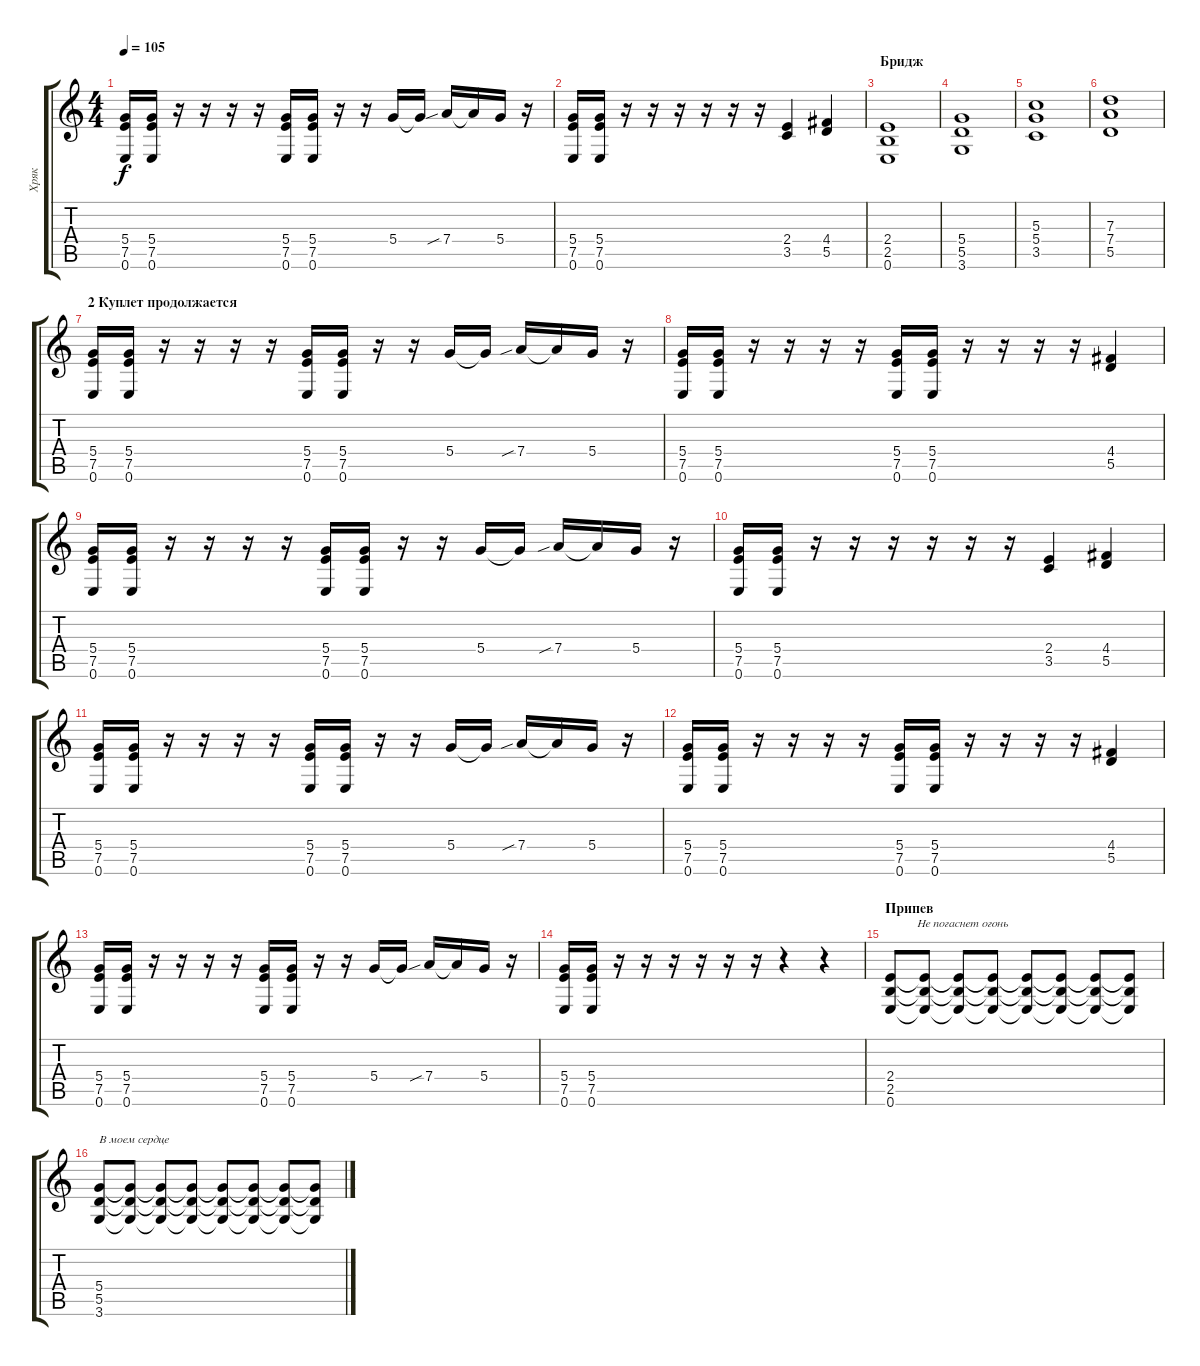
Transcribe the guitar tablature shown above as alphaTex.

\track ("Хряк" "Хряк") {instrument distortionguitar}
\staff {score tabs}
\tuning (E4 B3 G3 D3 A2 E2) {hide}
\ts (4 4)
\tempo 105
\clef g2
\ks c
(5.4 7.5 0.6).16{dy f} (5.4 7.5 0.6).16 r.16 r.16 r.16 r.16 (5.4 7.5 0.6).16 (5.4 7.5 0.6).16 r.16 r.16 5.4.16 5.4{t}.16 7.4{sib}.16 7.4{t}.16 5.4.16 r.16 |
(5.4 7.5 0.6).16 (5.4 7.5 0.6).16 r.16 r.16 r.16 r.16 r.16 r.16 (2.4 3.5).4 (4.4 5.5).4 |
\section ("" "Бридж")
(2.4 2.5 0.6).1 |
(5.4 5.5 3.6).1 |
(5.3 5.4 3.5).1 |
(7.3 7.4 5.5).1 |
\section ("" "2 Куплет продолжается")
(5.4 7.5 0.6).16 (5.4 7.5 0.6).16 r.16 r.16 r.16 r.16 (5.4 7.5 0.6).16 (5.4 7.5 0.6).16 r.16 r.16 5.4.16 5.4{t}.16 7.4{sib}.16 7.4{t}.16 5.4.16 r.16 |
(5.4 7.5 0.6).16 (5.4 7.5 0.6).16 r.16 r.16 r.16 r.16 (5.4 7.5 0.6).16 (5.4 7.5 0.6).16 r.16 r.16 r.16 r.16 (4.4 5.5).4 |
(5.4 7.5 0.6).16 (5.4 7.5 0.6).16 r.16 r.16 r.16 r.16 (5.4 7.5 0.6).16 (5.4 7.5 0.6).16 r.16 r.16 5.4.16 5.4{t}.16 7.4{sib}.16 7.4{t}.16 5.4.16 r.16 |
(5.4 7.5 0.6).16 (5.4 7.5 0.6).16 r.16 r.16 r.16 r.16 r.16 r.16 (2.4 3.5).4 (4.4 5.5).4 |
(5.4 7.5 0.6).16 (5.4 7.5 0.6).16 r.16 r.16 r.16 r.16 (5.4 7.5 0.6).16 (5.4 7.5 0.6).16 r.16 r.16 5.4.16 5.4{t}.16 7.4{sib}.16 7.4{t}.16 5.4.16 r.16 |
(5.4 7.5 0.6).16 (5.4 7.5 0.6).16 r.16 r.16 r.16 r.16 (5.4 7.5 0.6).16 (5.4 7.5 0.6).16 r.16 r.16 r.16 r.16 (4.4 5.5).4 |
(5.4 7.5 0.6).16 (5.4 7.5 0.6).16 r.16 r.16 r.16 r.16 (5.4 7.5 0.6).16 (5.4 7.5 0.6).16 r.16 r.16 5.4.16 5.4{t}.16 7.4{sib}.16 7.4{t}.16 5.4.16 r.16 |
(5.4 7.5 0.6).16 (5.4 7.5 0.6).16 r.16 r.16 r.16 r.16 r.16 r.16 r.4 r.4 |
\section ("" "Припев")
(2.4 2.5 0.6).8{txt "         Не погаснет огонь "} (2.4{t} 2.5{t} 0.6{t}).8 (2.4{t} 2.5{t} 0.6{t}).8 (2.4{t} 2.5{t} 0.6{t}).8 (2.4{t} 2.5{t} 0.6{t}).8 (2.4{t} 2.5{t} 0.6{t}).8 (2.4{t} 2.5{t} 0.6{t}).8 (2.4{t} 2.5{t} 0.6{t}).8 |
(5.4 5.5 3.6).8{txt "В моем сердце"} (5.4{t} 5.5{t} 3.6{t}).8 (5.4{t} 5.5{t} 3.6{t}).8 (5.4{t} 5.5{t} 3.6{t}).8 (5.4{t} 5.5{t} 3.6{t}).8 (5.4{t} 5.5{t} 3.6{t}).8 (5.4{t} 5.5{t} 3.6{t}).8 (5.4{t} 5.5{t} 3.6{t}).8
